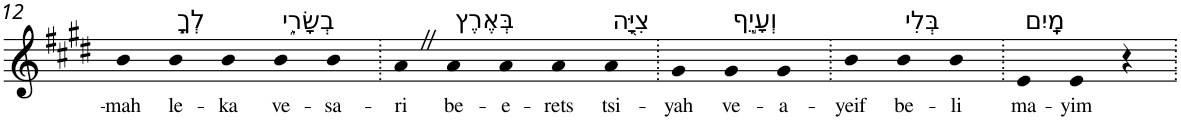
**kern	**text
*part1	*part1
*staff1	*staff1
*I"Piano	*
*I'Pno	*
!!LO:PB:g=z
*clefG2	*
*k[f#c#g#d#]	*
*E:	*
=12	=12
!	!LO:LY:b
4b	-mah
!LO:TX:a:t=לְךָ֣	!
!	!LO:LY:b
4b	le-
!	!LO:LY:b
4b	-ka
!LO:TX:a:t=בְשָׂרִ֑י	!
!	!LO:LY:b
4b	ve-
!	!LO:LY:b
4b	-sa-
=13.	=13.
!	!LO:LY:b
4aZ	-ri
!LO:TX:a:t=בְּאֶרֶץ	!
!	!LO:LY:b
4a	be-
!	!LO:LY:b
4a	-e-
!	!LO:LY:b
4a	-rets
!LO:TX:a:t=צִיָּ֖ה	!
!	!LO:LY:b
4a	tsi-
=14.	=14.
!	!LO:LY:b
4g#	-yah
!LO:TX:a:t=וְעָיֵ֣ף	!
!	!LO:LY:b
4g#	ve-
!	!LO:LY:b
4g#	-a-
=15.	=15.
!	!LO:LY:b
4b	-yeif
!LO:TX:a:t=בְּלִי	!
!	!LO:LY:b
4b	be-
!	!LO:LY:b
4b	-li
=16.	=16.
!LO:TX:a:t=מָֽיִם	!
!	!LO:LY:b
4e	ma-
!	!LO:LY:b
4e	-yim
4r	.
=.	=.
*-	*-
